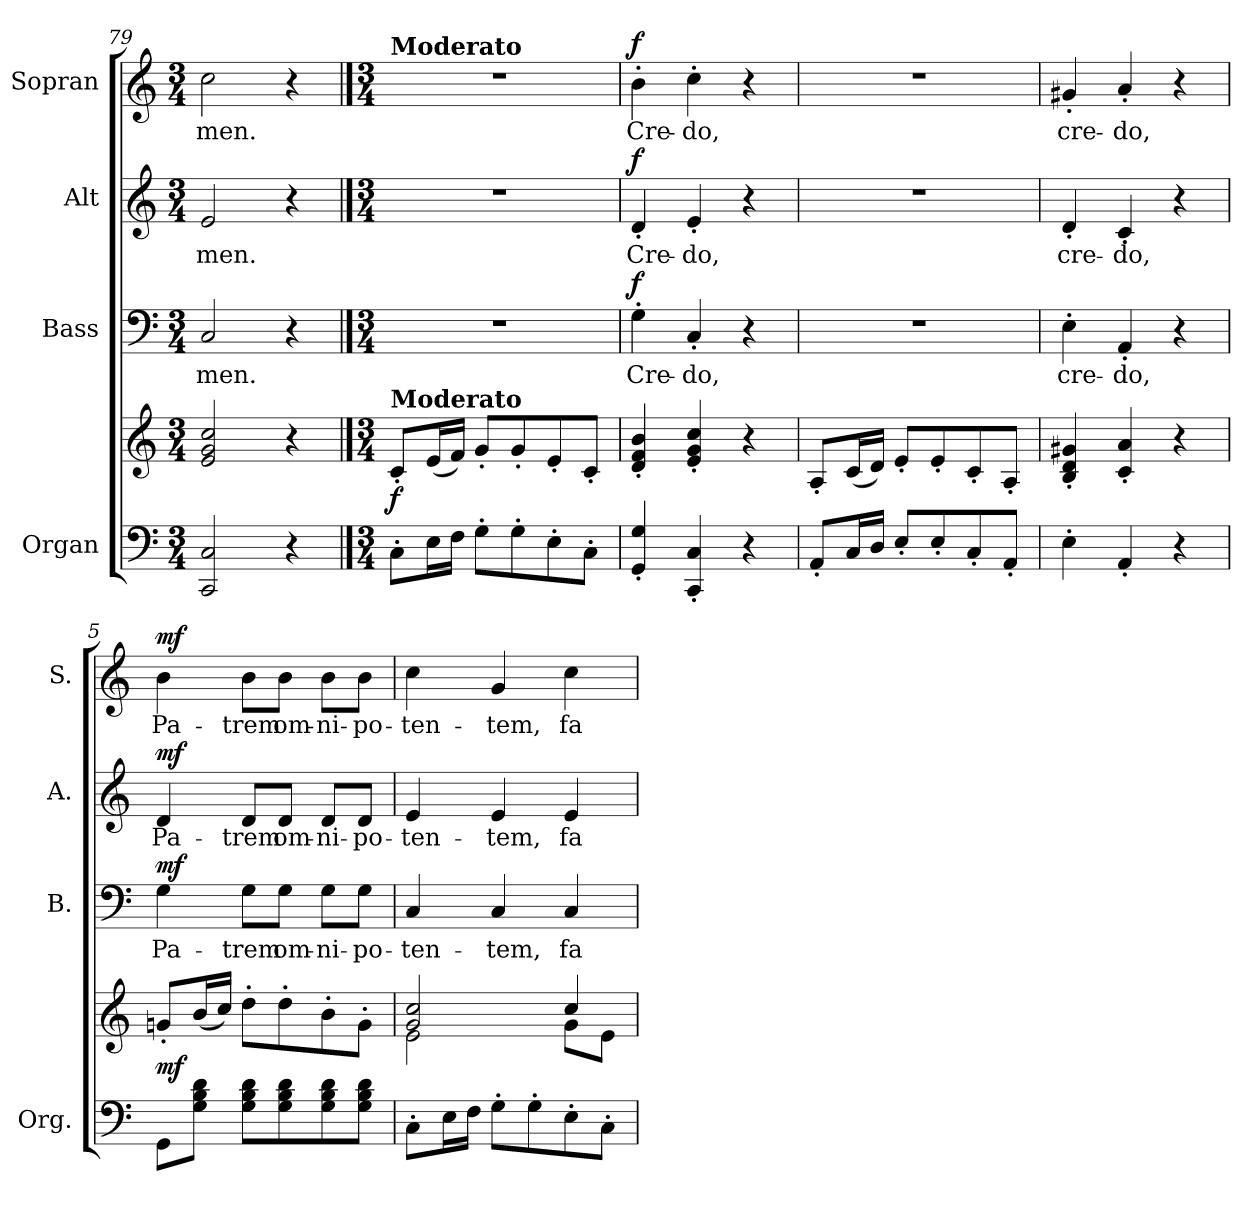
**kern	**kern	**dynam	**kern	**text	**dynam	**kern	**text	**dynam	**kern	**text	**dynam
*part4	*part4	*part4	*part3	*part3	*part3	*part2	*part2	*part2	*part1	*part1	*part1
*staff5	*staff4	*staff4/5	*staff3	*staff3	*staff3	*staff2	*staff2	*staff2	*staff1	*staff1	*staff1
*I"Organ	*	*	*I"Bass	*	*	*I"Alt	*	*	*I"Sopran	*	*
*I'Org.	*	*	*I'B.	*	*	*I'A.	*	*	*I'S.	*	*
*clefF4	*clefG2	*	*clefF4	*	*	*clefG2	*	*	*clefG2	*	*
*k[]	*k[]	*	*k[]	*	*	*k[]	*	*	*k[]	*	*
*C:	*C:	*	*C:	*	*	*C:	*	*	*C:	*	*
*M3/4	*M3/4	*	*M3/4	*	*	*M3/4	*	*	*M3/4	*	*
=79	=79	=79	=79	=79	=79	=79	=79	=79	=79	=79	=79
!	!	!	!	!LO:LY:b:color=#000000	!	!	!	!	!	!	!
!	!	!	!	!	!	!	!LO:LY:b:color=#000000	!	!	!	!
!	!	!	!	!	!	!	!	!	!	!LO:LY:b:color=#000000	!
2CCi/ 2Ci	2ei/ 2gi 2cci	.	2Ci/	-men.	.	2ei/	-men.	.	2cci\	-men.	.
4r	4r	.	4r	.	.	4r	.	.	4r	.	.
!!LO:PB:g=z
==1	==1	==1	==1	==1	==1	==1	==1	==1	==1	==1	==1
*M3/4	*M3/4	*	*M3/4	*	*	*M3/4	*	*	*M3/4	*	*
*	*MM100	*	*	*	*	*	*	*	*MM100	*	*
!	!	!	!	!	!	!	!	!	!LO:TX:a:B:t=Moderato	!	!
!	!LO:TX:a:B:t=Moderato	!	!	!	!	!	!	!	!	!	!
!	!	!	!LO:N:vis=1	!	!	!LO:N:vis=1	!	!	!LO:N:vis=1	!	!
8C'i\L	8c'i/L	f	2.r	.	.	2.r	.	.	2.r	.	.
16Ei\L	(16ei/L	.	.	.	.	.	.	.	.	.	.
16Fi\JJ	16fi/JJ)	.	.	.	.	.	.	.	.	.	.
8G'i\L	8g'i/L	.	.	.	.	.	.	.	.	.	.
8G'i\	8g'i/	.	.	.	.	.	.	.	.	.	.
8E'i\	8e'i/	.	.	.	.	.	.	.	.	.	.
8C'i\J	8c'i/J	.	.	.	.	.	.	.	.	.	.
=2	=2	=2	=2	=2	=2	=2	=2	=2	=2	=2	=2
!	!	!	!	!LO:LY:b:color=#000000	!	!	!	!	!	!	!
!	!	!	!	!	!	!	!LO:LY:b:color=#000000	!	!	!	!
!	!	!	!	!	!	!	!	!	!	!LO:LY:b:color=#000000	!
4GGi/' 4Gi'	4di/' 4fi' 4bi'	.	4G'i\	Cre-	f	4d'i/	Cre-	f	4b'i\	Cre-	f
!	!	!	!	!LO:LY:b:color=#000000	!	!	!	!	!	!	!
!	!	!	!	!	!	!	!LO:LY:b:color=#000000	!	!	!	!
!	!	!	!	!	!	!	!	!	!	!LO:LY:b:color=#000000	!
4CCi/' 4Ci'	4ei/' 4gi' 4cci'	.	4C'i/	-do,	.	4e'i/	-do,	.	4cc'i\	-do,	.
4r	4r	.	4r	.	.	4r	.	.	4r	.	.
=3	=3	=3	=3	=3	=3	=3	=3	=3	=3	=3	=3
!	!	!	!LO:N:vis=1	!	!	!LO:N:vis=1	!	!	!LO:N:vis=1	!	!
8AA'i/L	8A'i/L	.	2.r	.	.	2.r	.	.	2.r	.	.
16Ci/L	(16ci/L	.	.	.	.	.	.	.	.	.	.
16Di/JJ	16di/JJ)	.	.	.	.	.	.	.	.	.	.
8E'i/L	8e'i/L	.	.	.	.	.	.	.	.	.	.
8E'i/	8e'i/	.	.	.	.	.	.	.	.	.	.
8C'i/	8c'i/	.	.	.	.	.	.	.	.	.	.
8AA'i/J	8A'i/J	.	.	.	.	.	.	.	.	.	.
=4	=4	=4	=4	=4	=4	=4	=4	=4	=4	=4	=4
!	!	!	!	!LO:LY:b:color=#000000	!	!	!	!	!	!	!
!	!	!	!	!	!	!	!LO:LY:b:color=#000000	!	!	!	!
!	!	!	!	!	!	!	!	!	!	!LO:LY:b:color=#000000	!
4E'i\	4Bi/' 4di' 4g#Xi'	.	4E'i\	cre-	.	4d'i/	cre-	.	4g#X'i/	cre-	.
!	!	!	!	!LO:LY:b:color=#000000	!	!	!	!	!	!	!
!	!	!	!	!	!	!	!LO:LY:b:color=#000000	!	!	!	!
!	!	!	!	!	!	!	!	!	!	!LO:LY:b:color=#000000	!
4AA'i/	4ci/' 4ai'	.	4AA'i/	-do,	.	4c'i/	-do,	.	4a'i/	-do,	.
4r	4r	.	4r	.	.	4r	.	.	4r	.	.
=5	=5	=5	=5	=5	=5	=5	=5	=5	=5	=5	=5
!	!	!	!	!LO:LY:b:color=#000000	!	!	!	!	!	!	!
!	!	!	!	!	!	!	!LO:LY:b:color=#000000	!	!	!	!
!	!	!	!	!	!	!	!	!	!	!LO:LY:b:color=#000000	!
8GGi\L	8gn'i/L	mf	4Gi\	Pa-	mf	4di/	Pa-	mf	4bi\	Pa-	mf
8Gi\ 8Bi 8diJ	(16bi/L	.	.	.	.	.	.	.	.	.	.
.	16cci/JJ)	.	.	.	.	.	.	.	.	.	.
!	!	!	!	!LO:LY:b:color=#000000	!	!	!	!	!	!	!
!	!	!	!	!	!	!	!LO:LY:b:color=#000000	!	!	!	!
!	!	!	!	!	!	!	!	!	!	!LO:LY:b:color=#000000	!
8Gi\ 8Bi 8diL	8dd'i\L	.	8Gi\L	-trem	.	8di/L	-trem	.	8bi\L	-trem	.
!	!	!	!	!LO:LY:b:color=#000000	!	!	!	!	!	!	!
!	!	!	!	!	!	!	!LO:LY:b:color=#000000	!	!	!	!
!	!	!	!	!	!	!	!	!	!	!LO:LY:b:color=#000000	!
8Gi\ 8Bi 8di	8dd'i\	.	8Gi\J	om-	.	8di/J	om-	.	8bi\J	om-	.
!	!	!	!	!LO:LY:b:color=#000000	!	!	!	!	!	!	!
!	!	!	!	!	!	!	!LO:LY:b:color=#000000	!	!	!	!
!	!	!	!	!	!	!	!	!	!	!LO:LY:b:color=#000000	!
8Gi\ 8Bi 8di	8b'i\	.	8Gi\L	-ni-	.	8di/L	-ni-	.	8bi\L	-ni-	.
!	!	!	!	!LO:LY:b:color=#000000	!	!	!	!	!	!	!
!	!	!	!	!	!	!	!LO:LY:b:color=#000000	!	!	!	!
!	!	!	!	!	!	!	!	!	!	!LO:LY:b:color=#000000	!
8Gi\ 8Bi 8diJ	8g'i\J	.	8Gi\J	-po-	.	8di/J	-po-	.	8bi\J	-po-	.
!!LO:LB:g=z
=6	=6	=6	=6	=6	=6	=6	=6	=6	=6	=6	=6
*	*^	*	*	*	*	*	*	*	*	*	*
!	!	!	!	!	!LO:LY:b:color=#000000	!	!	!	!	!	!	!
!	!	!	!	!	!	!	!	!LO:LY:b:color=#000000	!	!	!	!
!	!	!	!	!	!	!	!	!	!	!	!LO:LY:b:color=#000000	!
8C'i\L	2gi/ 2cci	2ei\	.	4Ci/	-ten-	.	4ei/	-ten-	.	4cci\	-ten-	.
16Ei\L	.	.	.	.	.	.	.	.	.	.	.	.
16Fi\JJ	.	.	.	.	.	.	.	.	.	.	.	.
!	!	!	!	!	!LO:LY:b:color=#000000	!	!	!	!	!	!	!
!	!	!	!	!	!	!	!	!LO:LY:b:color=#000000	!	!	!	!
!	!	!	!	!	!	!	!	!	!	!	!LO:LY:b:color=#000000	!
8G'i\L	.	.	.	4Ci/	-tem,	.	4ei/	-tem,	.	4gi/	-tem,	.
8G'i\	.	.	.	.	.	.	.	.	.	.	.	.
!	!	!	!	!	!LO:LY:b:color=#000000	!	!	!	!	!	!	!
!	!	!	!	!	!	!	!	!LO:LY:b:color=#000000	!	!	!	!
!	!	!	!	!	!	!	!	!	!	!	!LO:LY:b:color=#000000	!
8E'i\	4cci/	8gi\L	.	4Ci/	fa-	.	4ei/	fa-	.	4cci\	fa-	.
8C'i\J	.	8ei\J	.	.	.	.	.	.	.	.	.	.
*	*v	*v	*	*	*	*	*	*	*	*	*	*
=	=	=	=	=	=	=	=	=	=	=	=
*-	*-	*-	*-	*-	*-	*-	*-	*-	*-	*-	*-
